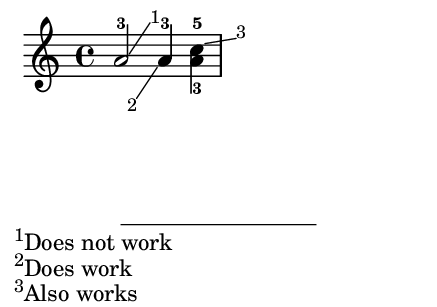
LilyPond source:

%% Generated by lilypond-book
%% Options: [exampleindent=10.16\mm,indent=0\mm,line-width=160\mm,paper-height=845.047\pt,paper-width=597.508\pt,papersize="a8landscape",quote]
\include "lilypond-book-preamble.ly"


% ****************************************************************
% Start cut-&-pastable-section
% ****************************************************************

#(ly:set-option 'eps-box-padding 3.000000)



\paper {
  #(set-paper-size "a8landscape")
  indent = 0\mm
}

\layout {
  
}




% ****************************************************************
% ly snippet:
% ****************************************************************
\sourcefileline 1454
\book {
  \header { tagline = ##f }
  \relative c'' {
    \footnote #'(2 . 3) "Does not work" <a-3>2 % これは動作しません
    <\footnote #'(-2 . -3) "Does work" a-3>4 % これは動作します
    <a-3 \footnote #'(3 . 1/2) "Also works" c-5>4 % これも動作します
  }
}


% ****************************************************************
% end ly snippet
% ****************************************************************
